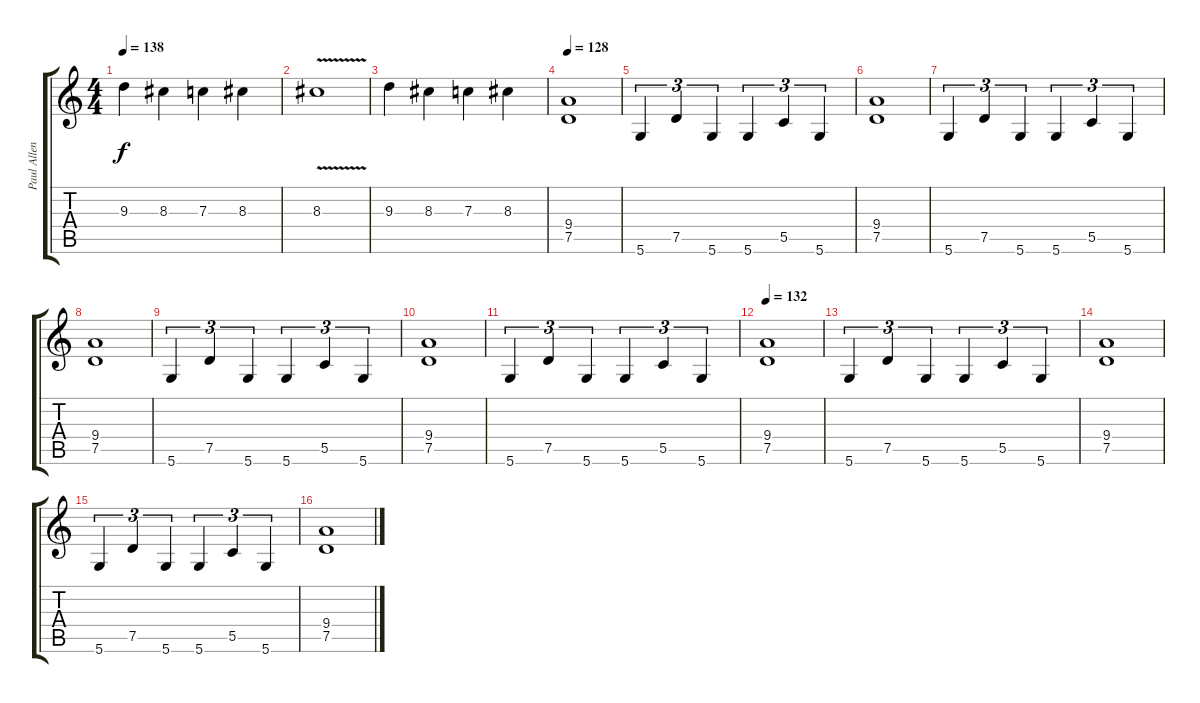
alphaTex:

\track ("Paul Allender" "Paul Allen") {instrument overdrivenguitar}
\staff {score tabs}
\tuning (D4 A3 F3 C3 G2 D2) {hide}
\ts (4 4)
\tempo 138
\clef g2
\ks c
9.3.4{dy f} 8.3.4 7.3.4 8.3.4 |
8.3{v}.1 |
9.3.4 8.3.4 7.3.4 8.3.4 |
\tempo 128
(9.4 7.5).1 |
5.6.4{tu (3 2)} 7.5.4{tu (3 2)} 5.6.4{tu (3 2)} 5.6.4{tu (3 2)} 5.5.4{tu (3 2)} 5.6.4{tu (3 2)} |
(9.4 7.5).1 |
5.6.4{tu (3 2)} 7.5.4{tu (3 2)} 5.6.4{tu (3 2)} 5.6.4{tu (3 2)} 5.5.4{tu (3 2)} 5.6.4{tu (3 2)} |
(9.4 7.5).1 |
5.6.4{tu (3 2)} 7.5.4{tu (3 2)} 5.6.4{tu (3 2)} 5.6.4{tu (3 2)} 5.5.4{tu (3 2)} 5.6.4{tu (3 2)} |
(9.4 7.5).1 |
5.6.4{tu (3 2)} 7.5.4{tu (3 2)} 5.6.4{tu (3 2)} 5.6.4{tu (3 2)} 5.5.4{tu (3 2)} 5.6.4{tu (3 2)} |
\tempo 132
(9.4 7.5).1 |
5.6.4{tu (3 2)} 7.5.4{tu (3 2)} 5.6.4{tu (3 2)} 5.6.4{tu (3 2)} 5.5.4{tu (3 2)} 5.6.4{tu (3 2)} |
(9.4 7.5).1 |
5.6.4{tu (3 2)} 7.5.4{tu (3 2)} 5.6.4{tu (3 2)} 5.6.4{tu (3 2)} 5.5.4{tu (3 2)} 5.6.4{tu (3 2)} |
(9.4 7.5).1
